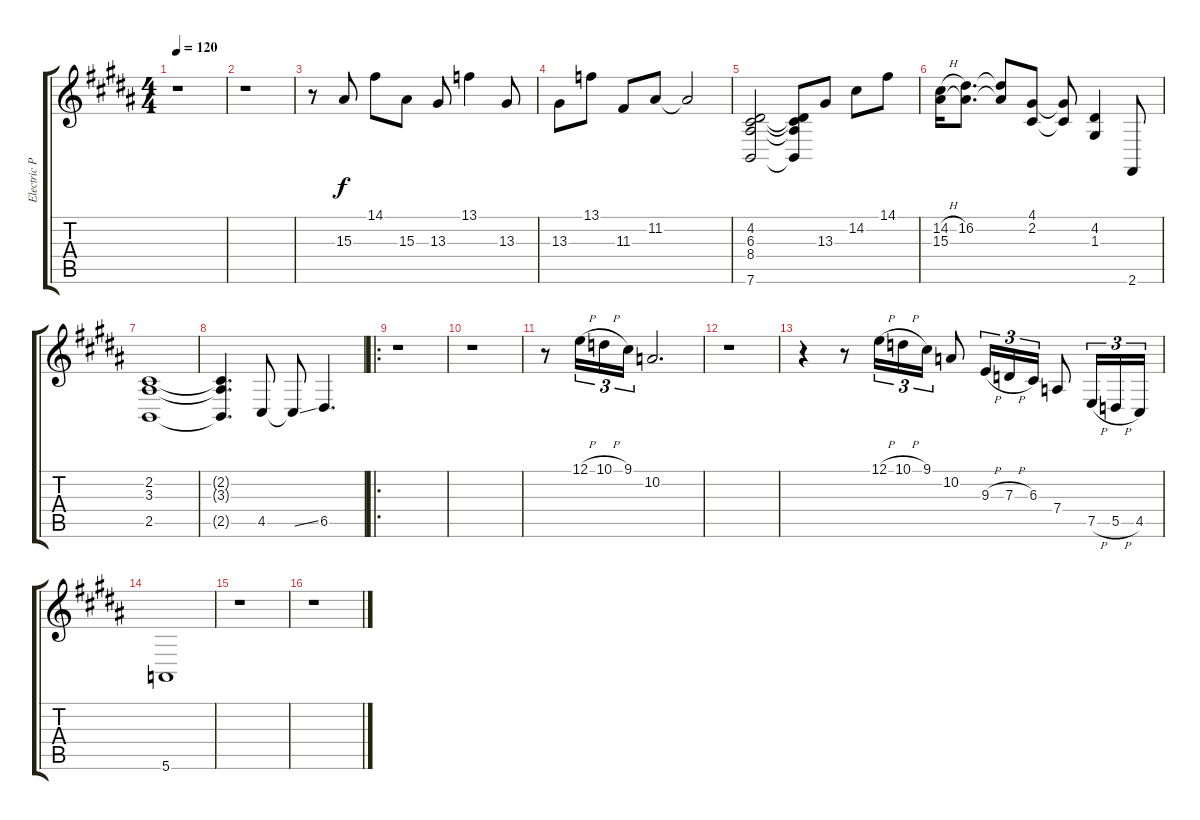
\track ("Electric Piano" "Electric P") {instrument electricgrandpiano}
\staff {score tabs}
\tuning (E4 B3 G3 D3 A2 E2) {hide}
\ts (4 4)
\tempo 120
\clef g2
\ks b
r.1{dy f instrument electricgrandpiano} |
\ks g#minor
r.1 |
r.8 15.3.8 14.1.8 15.3.8 13.3.8 13.1.4 13.3.8 |
13.3.8 13.1.8 11.3.8 11.2.8 11.2{t}.2 |
(4.2 6.3 8.4 7.6).2 (4.2{t} 6.3{t} 8.4{t} 7.6{t}).8 13.3.8 14.2.8 14.1.8 |
\ks b
(14.2{h} 15.3).16 (16.2 15.3{t}).8{d} (16.2{t} 15.3{t}).8 (4.1 2.2).8 (4.1{t} 2.2{t}).8 (4.2 1.3).4 2.6.8 |
\ks g#minor
(2.2 3.3 2.5).1 |
(2.2{t} 3.3{t} 2.5{t}).4{d} 4.5.8 4.5{ss t}.8 6.5.4{d} |
\ro
\ks b
r.1 |
\ks g#minor
r.1 |
r.8 12.1{h}.16{tu (3 2)} 10.1{h}.16{tu (3 2)} 9.1.16{tu (3 2)} 10.2.2{d} |
r.1 |
\ks b
r.4 r.8 12.1{h}.16{tu (3 2)} 10.1{h}.16{tu (3 2)} 9.1.16{tu (3 2)} 10.2.8 9.3{h}.16{tu (3 2)} 7.3{h}.16{tu (3 2)} 6.3.16{tu (3 2)} 7.4.8 7.5{h}.16{tu (3 2)} 5.5{h}.16{tu (3 2)} 4.5.16{tu (3 2)} |
\ks g#minor
5.6.1 |
r.1 |
r.1
